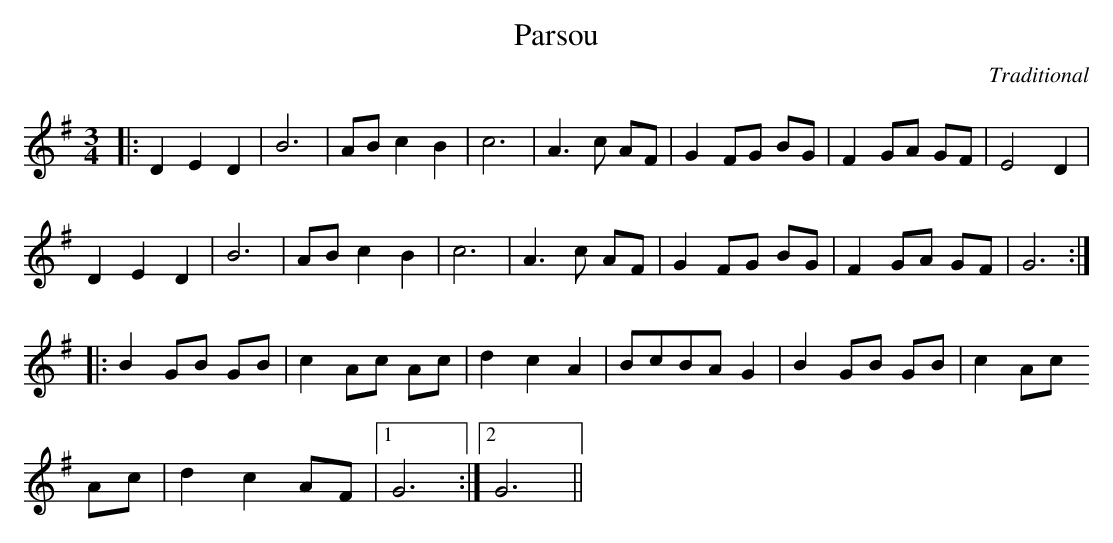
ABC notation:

X:1
T:Parsou
C:Traditional
L:1/4
M:3/4
K:G major
|:DED|B3|A/2B/2cB|c3| A>c  A/2F/2|GF/2G/2 B/2G/2|FG/2A/2 G/2F/2|E2 D|
DED|B3|A/2B/2cB|c3| A>c   A/2F/2|GF/2G/2 B/2G/2|FG/2A/2 G/2F/2|G3:|
|:BG/2B/2 G/2B/2|cA/2c/2 A/2c/2|dcA|B/2c/2B/2A/2G|BG/2B/2 G/2B/2|cA/2c/2
 A/2c/2|dcA/2F/2|1G3:|2G3||
